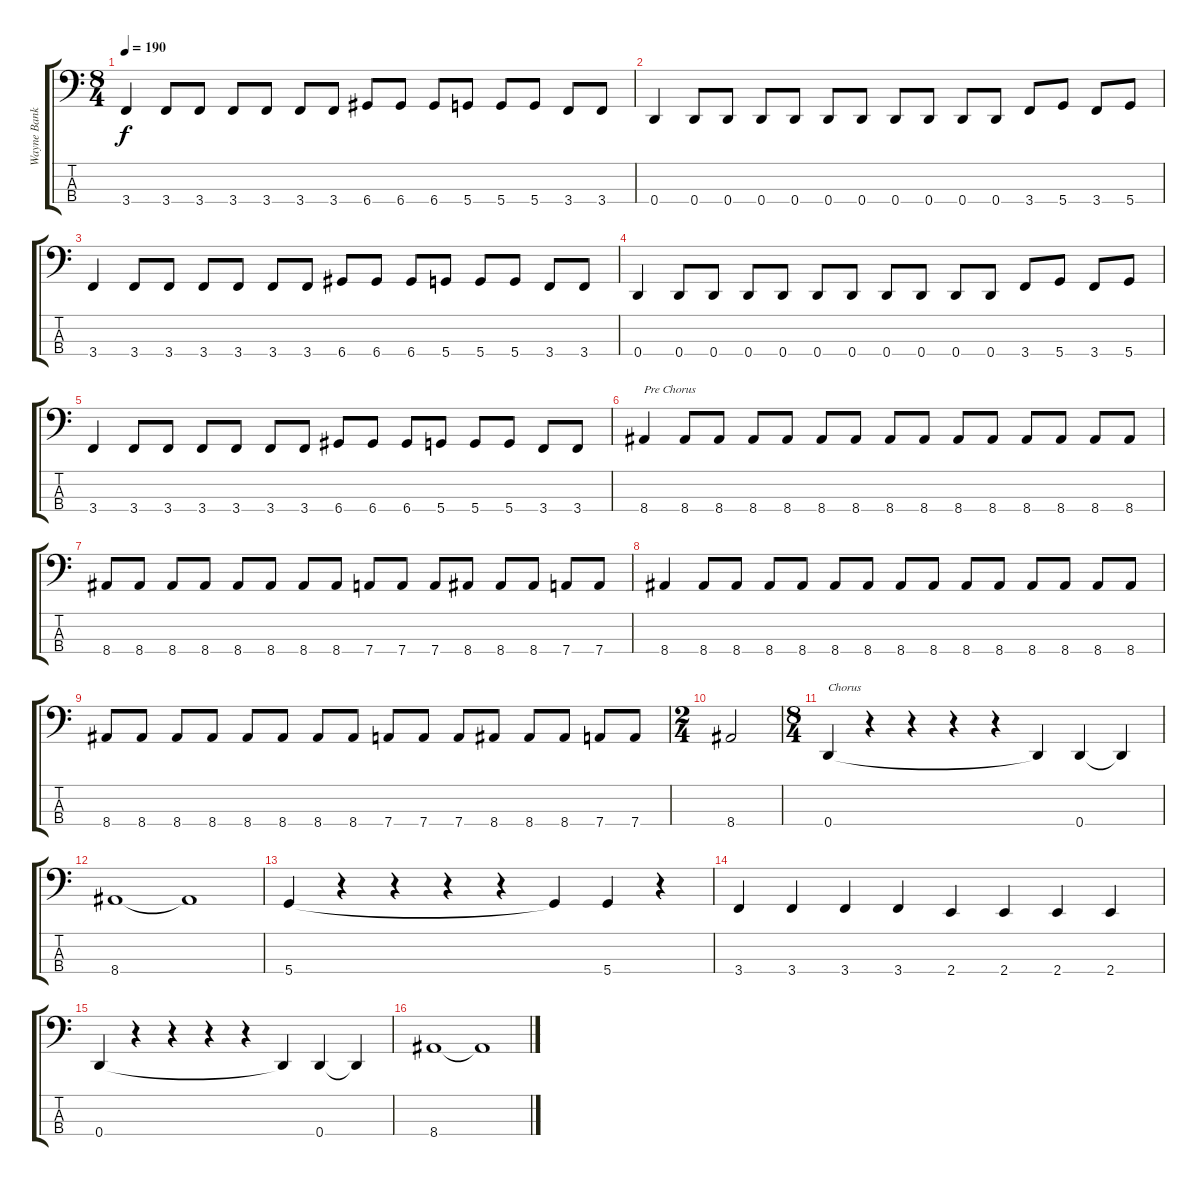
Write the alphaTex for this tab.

\track ("Wayne Banks" "Wayne Bank") {instrument electricbassfinger}
\staff {score tabs}
\tuning (G2 D2 A1 D1) {hide}
\ts (8 4)
\tempo 190
\clef f4
\ks c
3.4.4{dy f} 3.4.8 3.4.8 3.4.8 3.4.8 3.4.8 3.4.8 6.4.8 6.4.8 6.4.8 5.4.8 5.4.8 5.4.8 3.4.8 3.4.8 |
0.4.4 0.4.8 0.4.8 0.4.8 0.4.8 0.4.8 0.4.8 0.4.8 0.4.8 0.4.8 0.4.8 3.4.8 5.4.8 3.4.8 5.4.8 |
3.4.4 3.4.8 3.4.8 3.4.8 3.4.8 3.4.8 3.4.8 6.4.8 6.4.8 6.4.8 5.4.8 5.4.8 5.4.8 3.4.8 3.4.8 |
0.4.4 0.4.8 0.4.8 0.4.8 0.4.8 0.4.8 0.4.8 0.4.8 0.4.8 0.4.8 0.4.8 3.4.8 5.4.8 3.4.8 5.4.8 |
3.4.4 3.4.8 3.4.8 3.4.8 3.4.8 3.4.8 3.4.8 6.4.8 6.4.8 6.4.8 5.4.8 5.4.8 5.4.8 3.4.8 3.4.8 |
8.4.4{txt "Pre Chorus"} 8.4.8 8.4.8 8.4.8 8.4.8 8.4.8 8.4.8 8.4.8 8.4.8 8.4.8 8.4.8 8.4.8 8.4.8 8.4.8 8.4.8 |
8.4.8 8.4.8 8.4.8 8.4.8 8.4.8 8.4.8 8.4.8 8.4.8 7.4.8 7.4.8 7.4.8 8.4.8 8.4.8 8.4.8 7.4.8 7.4.8 |
8.4.4 8.4.8 8.4.8 8.4.8 8.4.8 8.4.8 8.4.8 8.4.8 8.4.8 8.4.8 8.4.8 8.4.8 8.4.8 8.4.8 8.4.8 |
8.4.8 8.4.8 8.4.8 8.4.8 8.4.8 8.4.8 8.4.8 8.4.8 7.4.8 7.4.8 7.4.8 8.4.8 8.4.8 8.4.8 7.4.8 7.4.8 |
\ts (2 4)
8.4.2 |
\ts (8 4)
0.4.4{txt "Chorus"} r.4 r.4 r.4 r.4 0.4{t}.4 0.4.4 0.4{t}.4 |
8.4.1 8.4{t}.1 |
5.4.4 r.4 r.4 r.4 r.4 5.4{t}.4 5.4.4 r.4 |
3.4.4 3.4.4 3.4.4 3.4.4 2.4.4 2.4.4 2.4.4 2.4.4 |
0.4.4 r.4 r.4 r.4 r.4 0.4{t}.4 0.4.4 0.4{t}.4 |
8.4.1 8.4{t}.1
